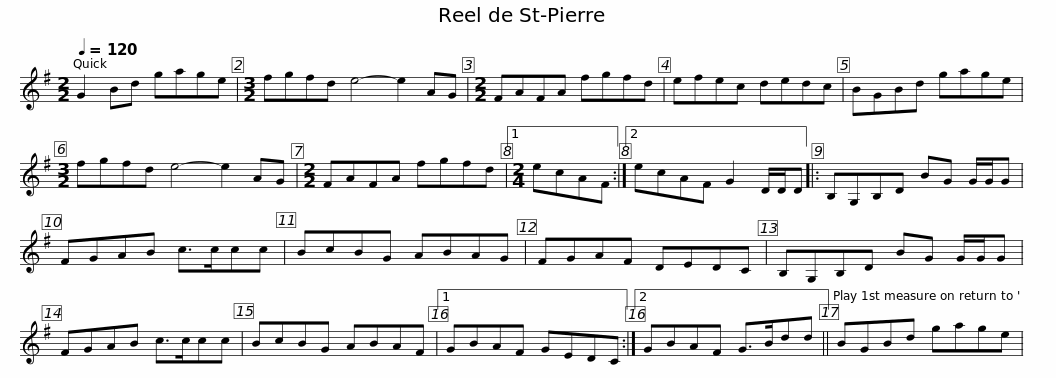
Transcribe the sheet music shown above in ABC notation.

X:1
L:1/8
Q:1/4=120
M:2/2
I:linebreak $
K:G
V:1 treble
V:1
 G2 Bd gage |[M:3/2] fgfd e4- e2 AG |[M:2/2] FAFA fgfd | efec dedc | BGBd gage |$ %5
[M:3/2] fgfd e4- e2 AG |[M:2/2] FAFA fgfd |1[M:2/4] ecAF :|2 ecAF G2 D/D/D |: B,G,B,D BG G/G/G |$ %10
 FGAB c>ccc | BcBG ABAG | FGAF DEDC | B,G,B,D BG G/G/G | FGAB c>ccc |$ %15
 BcBG ABAF |1 GBAF GEDC :|2 GBAF G>Bdd || BGBd gage | %19
